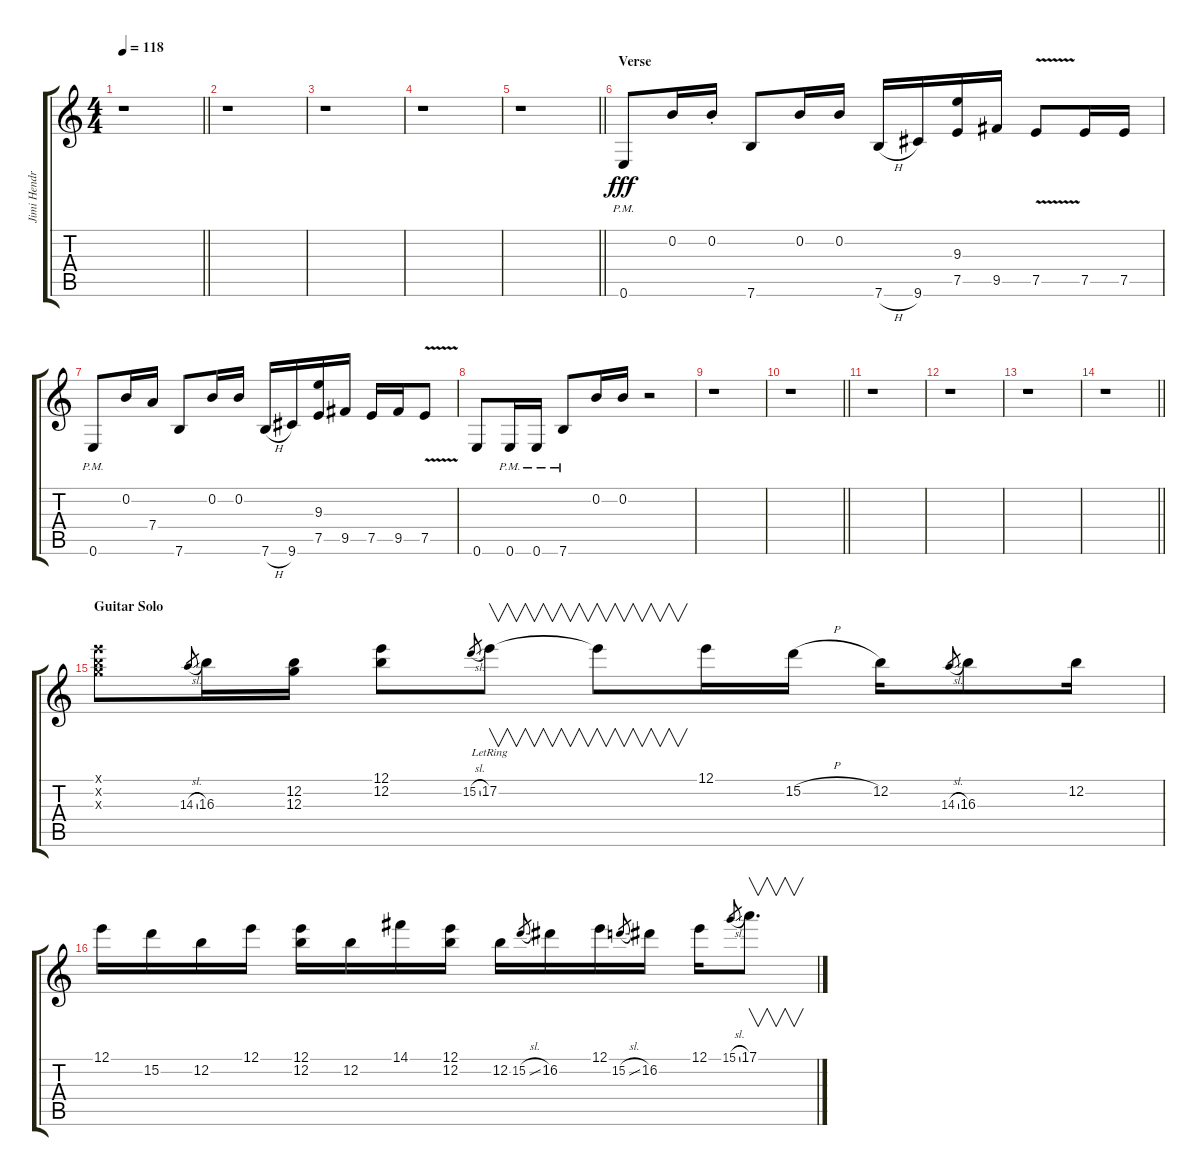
\track ("Jimi Hendrix-Guitar" "Jimi Hendr") {instrument acousticguitarsteel}
\staff {score tabs}
\tuning (E4 B3 G3 D3 A2 E2) {hide}
\ts (4 4)
\tempo 118
\clef g2
\barLineRight lightlight
\ks c
r.1{dy fff} |
r.1 |
r.1 |
r.1 |
\barLineRight lightlight
r.1 |
\section ("" "Verse")
0.6{pm}.8 0.2.16 0.2{st}.16 7.6.8 0.2.16 0.2.16 7.6{h}.16 9.6.16 (9.3 7.5).16 9.5.16 7.5{v}.8 7.5.16 7.5.16 |
0.6{pm}.8 0.2.16 7.4.16 7.6.8 0.2.16 0.2.16 7.6{h}.16 9.6.16 (9.3 7.5).16 9.5.16 7.5.16 9.5.16 7.5{v}.8 |
0.6.8 0.6{pm}.16 0.6{pm}.16 7.6{pm}.8 0.2.16 0.2.16 r.2 |
r.1 |
\barLineRight lightlight
r.1 |
r.1 |
r.1 |
r.1 |
\barLineRight lightlight
r.1 |
\section ("" "Guitar Solo")
(12.1{x} 12.2{x} 12.3{x}).8 14.3{sl}.8{gr} 16.3.16 (12.2 12.3).16 (12.1 12.2).8 15.2{sl}.8{gr} 17.2{lr}.8{v} 17.2{t}.8{v} 12.1.16 15.2{h}.16 12.2.16 14.3{sl}.8{gr} 16.3.8 12.2.16 |
12.1.16 15.2.16 12.2.16 12.1.16 (12.1 12.2).16 12.2.16 14.1.16 (12.1 12.2).16 12.2.16 15.2{sl}.8{gr} 16.2.16 12.1.16 15.2{sl}.8{gr} 16.2.16 12.1.16 15.1{sl}.8{gr} 17.1.8{v d}
